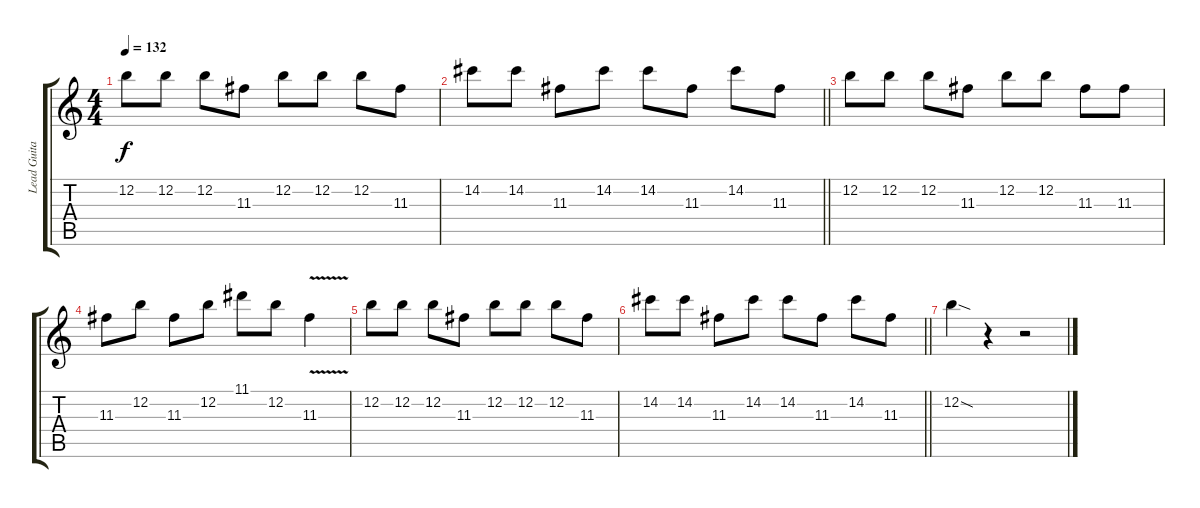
\track ("Lead Guitar" "Lead Guita") {instrument distortionguitar}
\staff {score tabs}
\tuning (E4 B3 G3 D3 A2 E2) {hide}
\ts (4 4)
\tempo 132
\clef g2
\ks c
12.2.8{dy f} 12.2.8 12.2.8 11.3.8 12.2.8 12.2.8 12.2.8 11.3.8 |
\barLineRight lightlight
14.2.8 14.2.8 11.3.8 14.2.8 14.2.8 11.3.8 14.2.8 11.3.8 |
12.2.8 12.2.8 12.2.8 11.3.8 12.2.8 12.2.8 11.3.8 11.3.8 |
11.3.8 12.2.8 11.3.8 12.2.8 11.1.8 12.2.8 11.3{v}.4 |
12.2.8 12.2.8 12.2.8 11.3.8 12.2.8 12.2.8 12.2.8 11.3.8 |
\barLineRight lightlight
14.2.8 14.2.8 11.3.8 14.2.8 14.2.8 11.3.8 14.2.8 11.3.8 |
12.2{sod}.4 r.4 r.2
